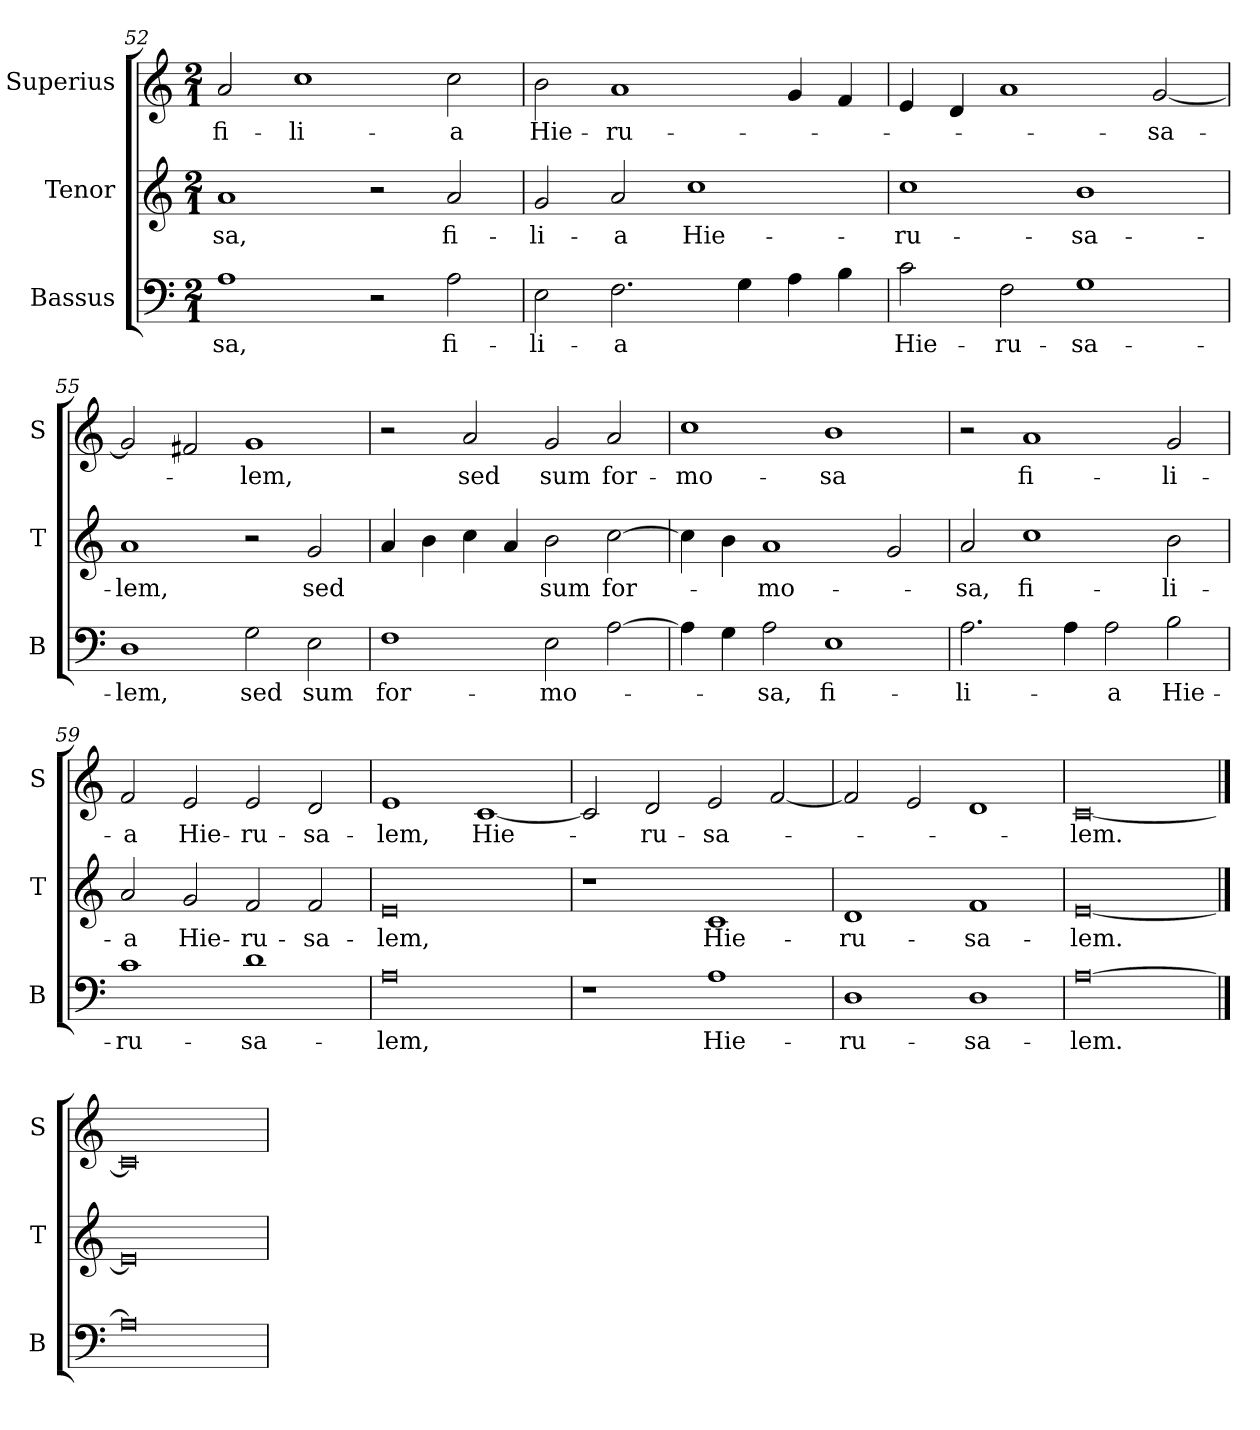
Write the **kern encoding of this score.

**kern	**text	**kern	**text	**kern	**text
*part3	*part3	*part2	*part2	*part1	*part1
*staff3	*staff3	*staff2	*staff2	*staff1	*staff1
*I"Bassus	*	*I"Tenor	*	*I"Superius	*
*I'B	*	*I'T	*	*I'S	*
*clefF4	*	*clefG2	*	*clefG2	*
*k[]	*	*k[]	*	*k[]	*
*C:	*	*C:	*	*C:	*
*M2/1	*	*M2/1	*	*M2/1	*
=52	=52	=52	=52	=52	=52
1A	-sa,	1a	-sa,	2a	fi-
.	.	.	.	1cc	-li-
2r	.	2r	.	.	.
2A	fi-	2a	fi-	2cc	-a
=53	=53	=53	=53	=53	=53
2E	-li-	2g	-li-	2b	Hie-
2.F	-a	2a	-a	1a	-ru-
.	.	1cc	Hie-	.	.
4G	.	.	.	.	.
4A	.	.	.	4g	.
4B	.	.	.	4f	.
=54	=54	=54	=54	=54	=54
2c	Hie-	1cc	-ru-	4e	.
.	.	.	.	4d	.
2F	-ru-	.	.	1a	.
1G	-sa-	1b	-sa-	.	.
.	.	.	.	[2g	-sa-
=55	=55	=55	=55	=55	=55
1D	-lem,	1a	-lem,	2g]	.
.	.	.	.	2f#X	.
2G	sed	2r	.	1g	-lem,
2E	sum	2g	sed	.	.
=56	=56	=56	=56	=56	=56
1F	for-	4a	.	2r	.
.	.	4b	.	.	.
.	.	4cc	.	2a	sed
.	.	4a	.	.	.
2E	-mo-	2b	sum	2g	sum
[2A	.	[2cc	for-	2a	for-
=57	=57	=57	=57	=57	=57
4A]	.	4cc]	.	1cc	-mo-
4G	.	4b	.	.	.
2A	-sa,	1a	-mo-	.	.
1E	fi-	.	.	1b	-sa
.	.	2g	.	.	.
=58	=58	=58	=58	=58	=58
2.A	-li-	2a	-sa,	2r	.
.	.	1cc	fi-	1a	fi-
4A	.	.	.	.	.
2A	-a	.	.	.	.
2B	Hie-	2b	-li-	2g	-li-
=59	=59	=59	=59	=59	=59
1c	-ru-	2a	-a	2f	-a
.	.	2g	Hie-	2e	Hie-
1d	-sa-	2f	-ru-	2e	-ru-
.	.	2f	-sa-	2d	-sa-
=60	=60	=60	=60	=60	=60
0A	-lem,	0e	-lem,	1e	-lem,
.	.	.	.	[1c	Hie-
=61	=61	=61	=61	=61	=61
1r	.	1r	.	2c]	.
.	.	.	.	2d	-ru-
1A	Hie-	1c	Hie-	2e	-sa-
.	.	.	.	[2f	.
=62	=62	=62	=62	=62	=62
1D	-ru-	1d	-ru-	2f]	.
.	.	.	.	2e	.
1D	-sa-	1f	-sa-	1d	.
=63	=63	=63	=63	=63	=63
[0A	-lem.	[0e	-lem.	[0c	-lem.
==64	==64	==64	==64	==64	==64
0A]	.	0e]	.	0c]	.
=	=	=	=	=	=
*-	*-	*-	*-	*-	*-
